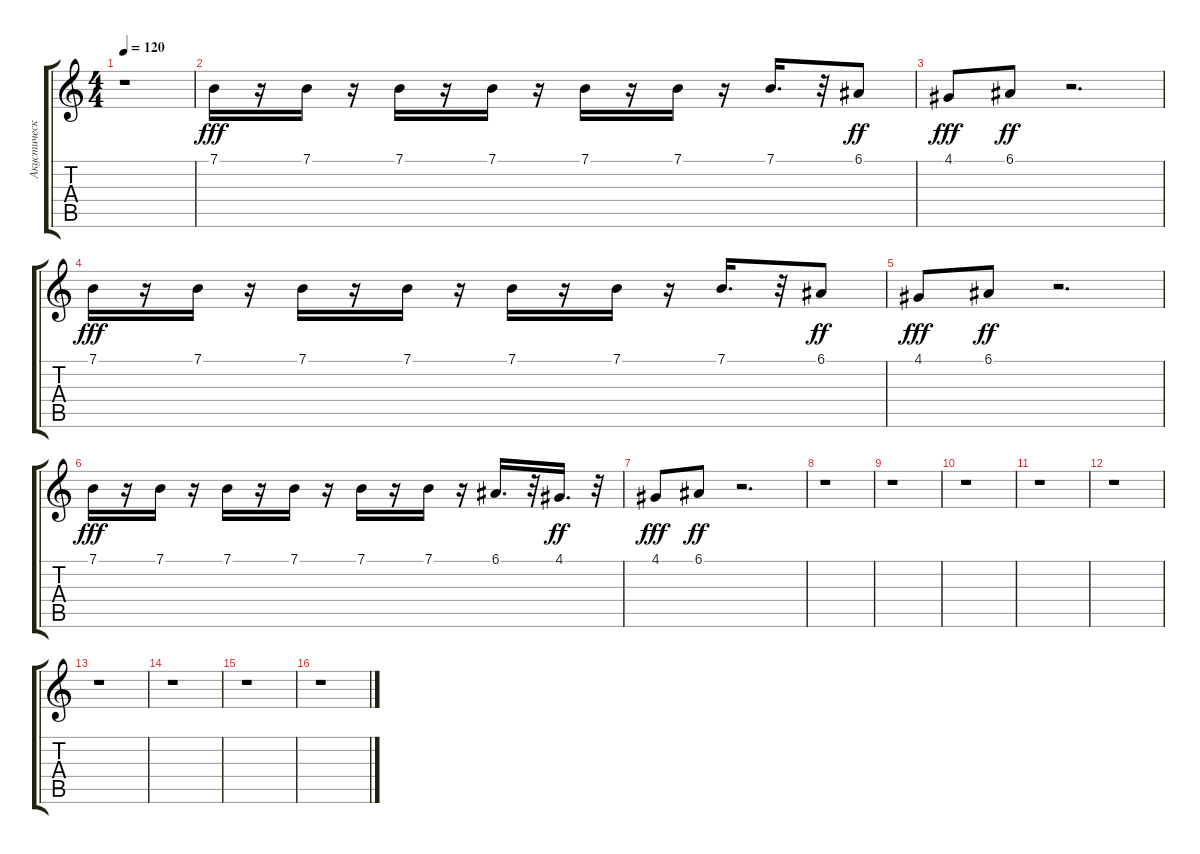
\track ("Акустический Гранд Роял" "Акустическ") {instrument acousticgrandpiano}
\staff {score tabs}
\tuning (E4 B3 G3 D3 A2 E2) {hide}
\ts (4 4)
\tempo 120
\clef g2
\ks c
r.1{dy ff} |
7.1.16{dy fff} r.16 7.1.16 r.16 7.1.16 r.16 7.1.16 r.16 7.1.16 r.16 7.1.16 r.16 7.1.16{d} r.32 6.1.8{dy ff} |
4.1.8{dy fff} 6.1.8{dy ff} r.2{d} |
7.1.16{dy fff} r.16 7.1.16 r.16 7.1.16 r.16 7.1.16 r.16 7.1.16 r.16 7.1.16 r.16 7.1.16{d} r.32 6.1.8{dy ff} |
4.1.8{dy fff} 6.1.8{dy ff} r.2{d} |
7.1.16{dy fff} r.16 7.1.16 r.16 7.1.16 r.16 7.1.16 r.16 7.1.16 r.16 7.1.16 r.16 6.1.16{d} r.32 4.1.16{d dy ff} r.32 |
4.1.8{dy fff} 6.1.8{dy ff} r.2{d} |
r.1 |
r.1 |
r.1 |
r.1 |
r.1 |
r.1 |
r.1 |
r.1 |
r.1
